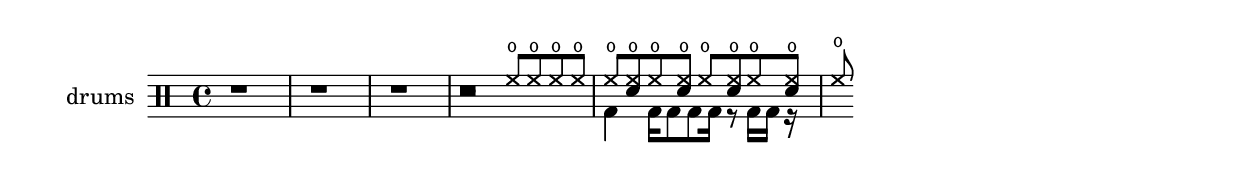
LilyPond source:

\version "2.24.1"
%{
  Reference: https://lilypondcookbook.com/
%}

drh = \drummode { r1 r1 r1 r2 hho8 hho hho hho hho <<hho sn>> hho      <<hho sn>>     hho     <<hho sn>>  hho    << hho sn >> hho }
drl = \drummode { r1 r1 r1 r1              bd4                bd16 bd8            bd8 bd16  r8   bd16 bd  r16    }

%{
drh = \drummode { cymc4.^"crash" hhc16^"h.h." hh hhc8 hho hhc8 hh16 hh hhc4 r4 r2 }
drl = \drummode { bd4 sn8 bd bd4 << bd ss >>  bd8 tommh tommh bd toml toml bd tomfh16 tomfh }
%}
\score {
    \new DrumStaff <<
      \set Staff.instrumentName = #"drums"
      \new DrumVoice { \stemUp \drh } 
      \new DrumVoice { \stemDown \drl }
    >>
  \layout { }
  \midi {
    \context {
      \Score
      tempoWholesPerMinute = #(ly:make-moment 120 4)
    }
  }
}
